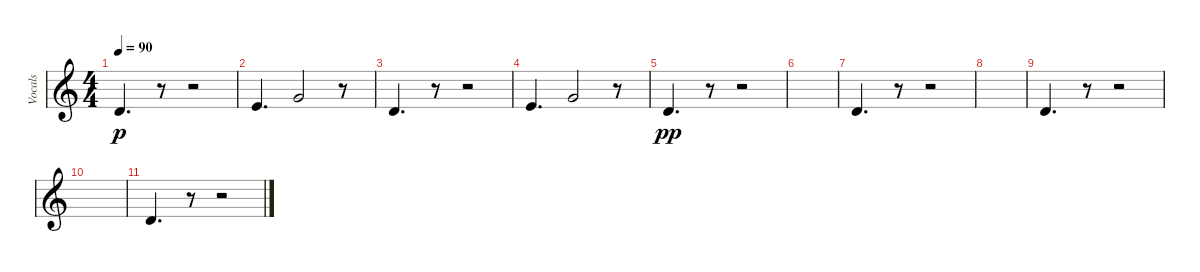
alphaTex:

\track ("Vocals" "Vocals") {instrument contrabass}
\staff {score}
\tuning (E4 B3 G3 D3 A2 E2) {hide}
\ts (4 4)
\tempo 90
\clef g2
\ks c
5.5.4{d dy p} r.8 r.2 |
7.5.4{d} 10.5.2 r.8 |
5.5.4{d} r.8 r.2 |
7.5.4{d} 10.5.2 r.8 |
5.5.4{d dy pp} r.8 r.2 |
|
5.5.4{d volume 10} r.8 r.2 |
|
5.5.4{d volume 8} r.8 r.2 |
|
5.5.4{d volume 6} r.8 r.2
